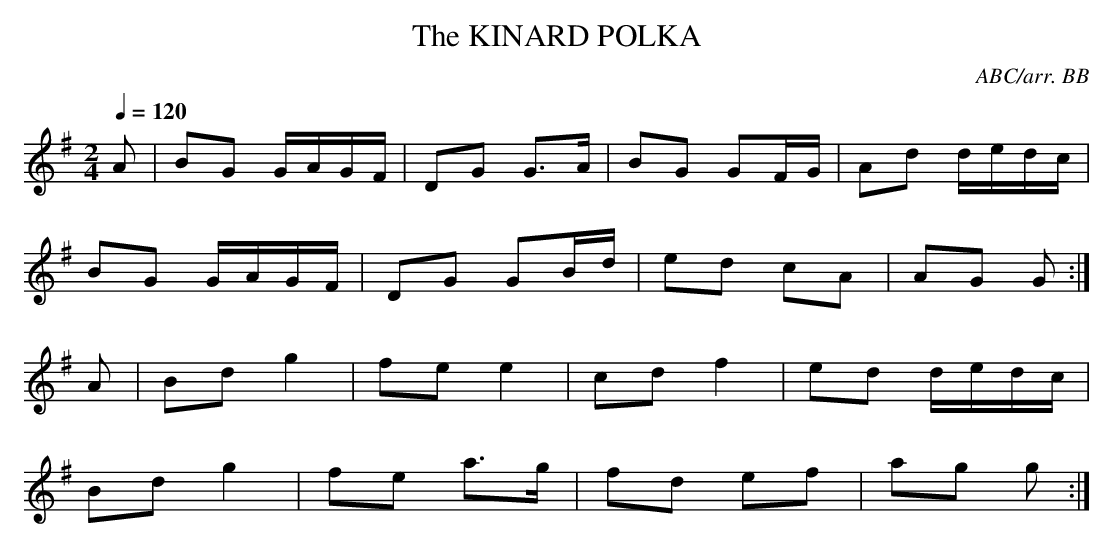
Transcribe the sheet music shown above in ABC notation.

X:1
T:KINARD POLKA, The
C:ABC/arr. BB
Q:1/4=120
M:2/4
L:1/8
K:G
A|BG G/A/G/F/|DG G>A|BG GF/G/|Ad d/e/d/c/|
BG G/A/G/F/|DG GB/d/|ed cA|AG G :|
A|Bd g2|fe e2|cd f2|ed d/e/d/c/|
Bd g2|fe a>g|fd ef |ag g :|
